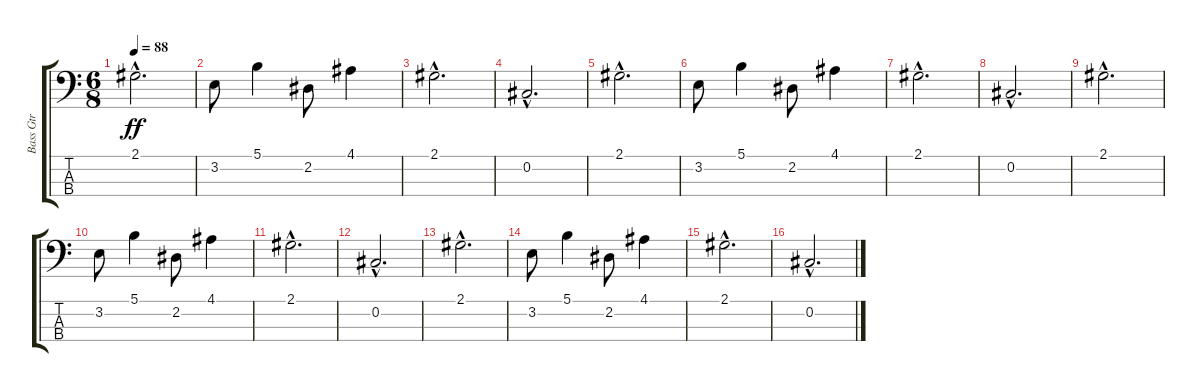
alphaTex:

\track ("Bass Gtr            " "Bass Gtr  ") {instrument electricbassfinger}
\staff {score tabs}
\tuning (Gb2 Db2 Ab1 Eb1) {hide}
\ts (6 8)
\tempo 88
\clef f4
\ks c
2.1{hac}.2{d dy ff} |
3.2.8 5.1.4 2.2.8 4.1.4 |
2.1{hac}.2{d} |
0.2{hac}.2{d} |
2.1{hac}.2{d} |
3.2.8 5.1.4 2.2.8 4.1.4 |
2.1{hac}.2{d} |
0.2{hac}.2{d} |
2.1{hac}.2{d} |
3.2.8 5.1.4 2.2.8 4.1.4 |
2.1{hac}.2{d} |
0.2{hac}.2{d} |
2.1{hac}.2{d} |
3.2.8 5.1.4 2.2.8 4.1.4 |
2.1{hac}.2{d} |
0.2{hac}.2{d}
